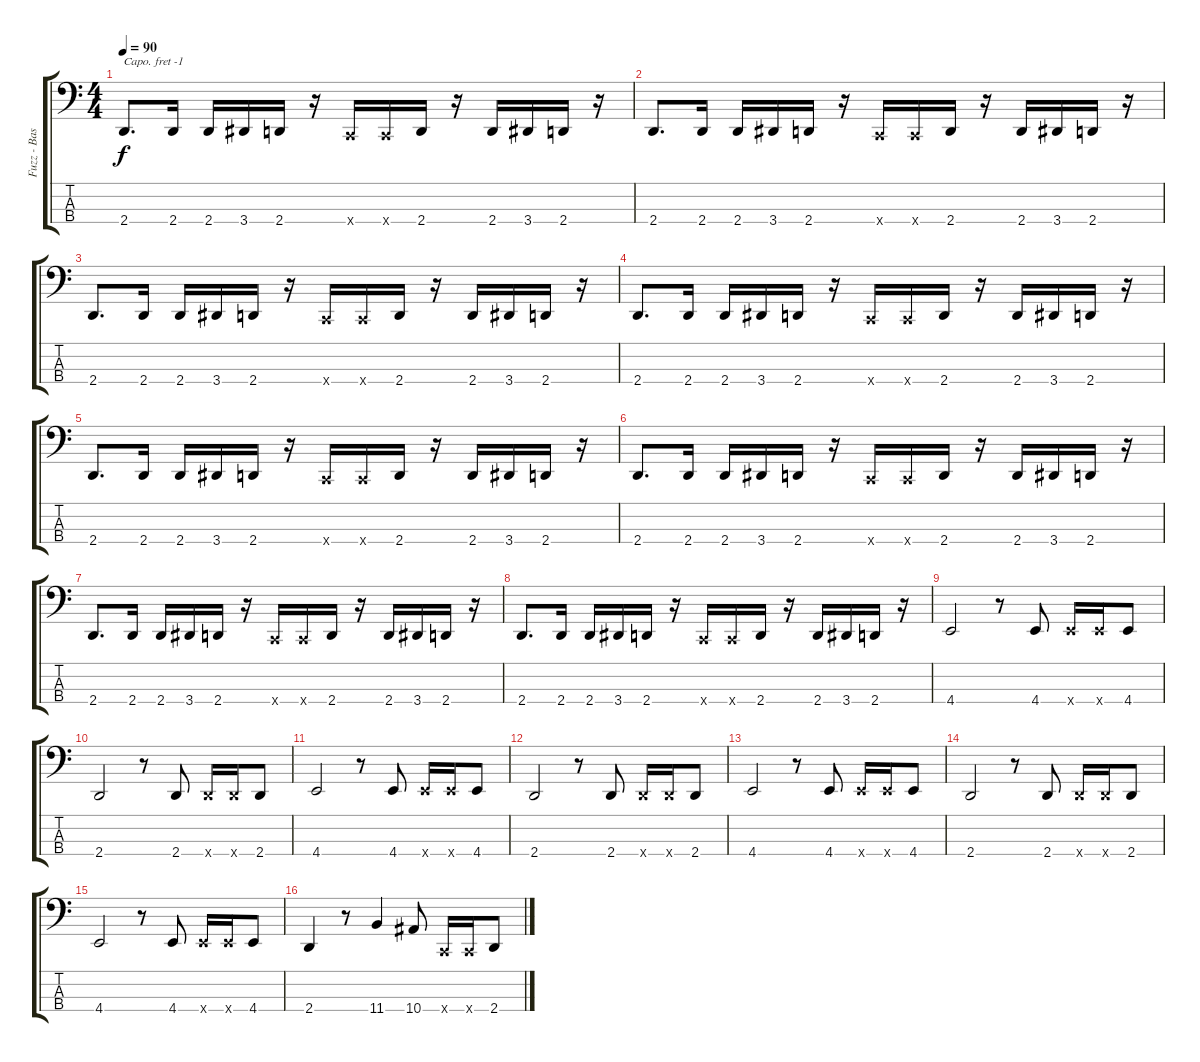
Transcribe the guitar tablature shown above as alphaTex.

\track ("Fuzz - Bass" "Fuzz - Bas") {instrument electricbassfinger}
\staff {score tabs}
\capo -1
\tuning (Gb2 Db2 Ab1 Db1) {hide}
\ts (4 4)
\tempo 90
\clef f4
\ks c
2.4.8{d dy f} 2.4.16 2.4.16 3.4.16 2.4.16 r.16 0.4{x}.16 0.4{x}.16 2.4.16 r.16 2.4.16 3.4.16 2.4.16 r.16 |
2.4.8{d} 2.4.16 2.4.16 3.4.16 2.4.16 r.16 0.4{x}.16 0.4{x}.16 2.4.16 r.16 2.4.16 3.4.16 2.4.16 r.16 |
2.4.8{d} 2.4.16 2.4.16 3.4.16 2.4.16 r.16 0.4{x}.16 0.4{x}.16 2.4.16 r.16 2.4.16 3.4.16 2.4.16 r.16 |
2.4.8{d} 2.4.16 2.4.16 3.4.16 2.4.16 r.16 0.4{x}.16 0.4{x}.16 2.4.16 r.16 2.4.16 3.4.16 2.4.16 r.16 |
2.4.8{d} 2.4.16 2.4.16 3.4.16 2.4.16 r.16 0.4{x}.16 0.4{x}.16 2.4.16 r.16 2.4.16 3.4.16 2.4.16 r.16 |
2.4.8{d} 2.4.16 2.4.16 3.4.16 2.4.16 r.16 0.4{x}.16 0.4{x}.16 2.4.16 r.16 2.4.16 3.4.16 2.4.16 r.16 |
2.4.8{d} 2.4.16 2.4.16 3.4.16 2.4.16 r.16 0.4{x}.16 0.4{x}.16 2.4.16 r.16 2.4.16 3.4.16 2.4.16 r.16 |
2.4.8{d} 2.4.16 2.4.16 3.4.16 2.4.16 r.16 0.4{x}.16 0.4{x}.16 2.4.16 r.16 2.4.16 3.4.16 2.4.16 r.16 |
4.4.2 r.8 4.4.8 4.4{x}.16 4.4{x}.16 4.4.8 |
2.4.2 r.8 2.4.8 2.4{x}.16 2.4{x}.16 2.4.8 |
4.4.2 r.8 4.4.8 4.4{x}.16 4.4{x}.16 4.4.8 |
2.4.2 r.8 2.4.8 2.4{x}.16 2.4{x}.16 2.4.8 |
4.4.2 r.8 4.4.8 4.4{x}.16 4.4{x}.16 4.4.8 |
2.4.2 r.8 2.4.8 2.4{x}.16 2.4{x}.16 2.4.8 |
4.4.2 r.8 4.4.8 4.4{x}.16 4.4{x}.16 4.4.8 |
2.4.4 r.8 11.4.4 10.4.8 0.4{x}.16 0.4{x}.16 2.4.8
